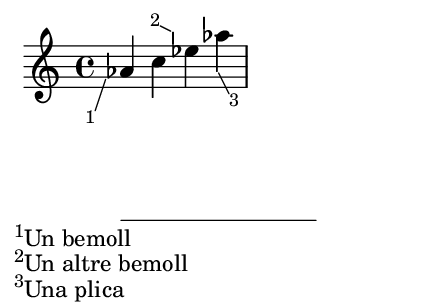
%% Generated by lilypond-book
%% Options: [exampleindent=10.16\mm,indent=0\mm,line-width=160\mm,paper-height=845.047\pt,paper-width=597.508\pt,papersize="a8landscape",quote]
\include "lilypond-book-preamble.ly"


% ****************************************************************
% Start cut-&-pastable-section
% ****************************************************************

#(ly:set-option 'eps-box-padding 3.000000)



\paper {
  #(set-paper-size "a8landscape")
  indent = 0\mm
}

\layout {
  
}




% ****************************************************************
% ly snippet:
% ****************************************************************
\sourcefileline 1503
\book {
  \header { tagline = ##f }
  \relative c'' {
    \footnote #'(-1 . -3) "Un bemoll" Accidental
    aes4 c
    \footnote #'(-1 . 0.5) "Un altre bemoll" Accidental
    ees
    \footnote #'(1 . -2) "Una plica" Stem
    aes
  }
}


% ****************************************************************
% end ly snippet
% ****************************************************************
